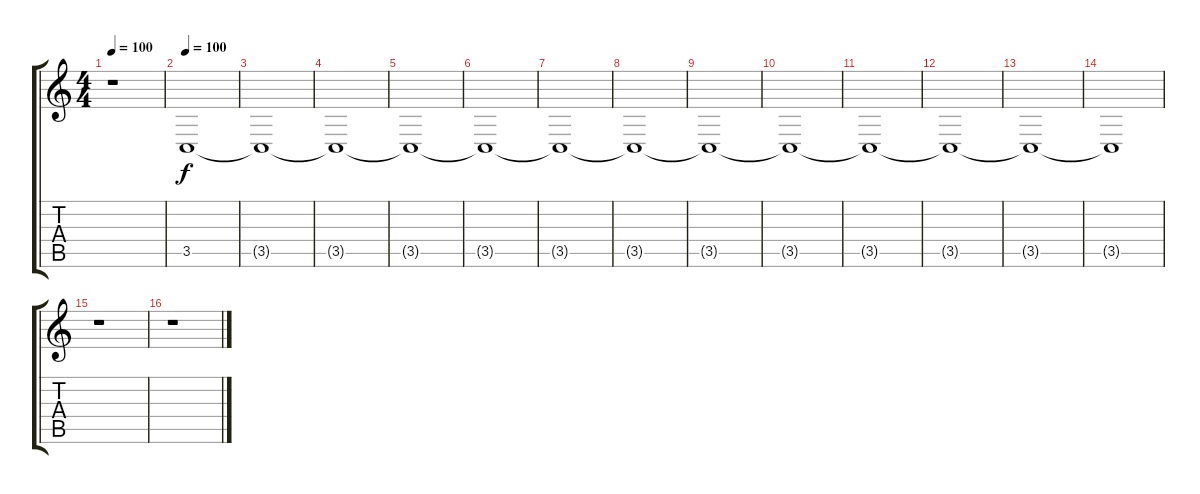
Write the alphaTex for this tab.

\track "" {instrument seashore}
\staff {score tabs}
\tuning (E4 B3 G3 D3 A2 E2) {hide}
\ts (4 4)
\tempo 100
\clef g2
\ks c
r.1{dy f instrument seashore} |
\tempo 100
3.5.1 |
3.5{t}.1 |
3.5{t}.1 |
3.5{t}.1 |
3.5{t}.1 |
3.5{t}.1 |
3.5{t}.1 |
3.5{t}.1 |
3.5{t}.1 |
3.5{t}.1 |
3.5{t}.1 |
3.5{t}.1 |
3.5{t}.1 |
r.1 |
r.1
